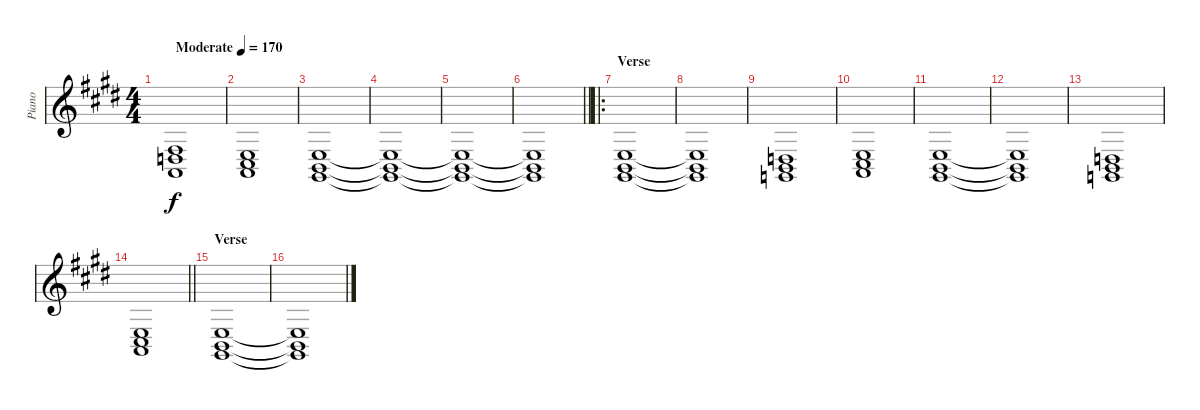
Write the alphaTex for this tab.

\track ("Piano" "Piano") {instrument acousticgrandpiano}
\staff {score}
\tuning (E4 B3 G3 D3 A2 E2) {hide}
\ts (4 4)
\tempo (170 "Moderate")
\clef g2
\ks e
(4.4 5.5 5.6).1{dy f instrument acousticgrandpiano} |
(2.4 4.5 5.6).1 |
(2.4 2.5 4.6).1 |
(2.4{t} 2.5{t} 4.6{t}).1 |
(2.4{t} 2.5{t} 4.6{t}).1 |
\barLineRight lightlight
(2.4{t} 2.5{t} 4.6{t}).1 |
\ro
\section ("" "Verse")
(2.4 2.5 4.6).1 |
(2.4{t} 2.5{t} 4.6{t}).1 |
(0.4 2.5 3.6).1 |
(2.4 4.5 5.6).1 |
(2.4 2.5 4.6).1 |
(2.4{t} 2.5{t} 4.6{t}).1 |
(0.4 2.5 3.6).1 |
\barLineRight lightlight
(2.4 4.5 5.6).1 |
\section ("" "Verse")
(2.4 2.5 4.6).1 |
(2.4{t} 2.5{t} 4.6{t}).1
